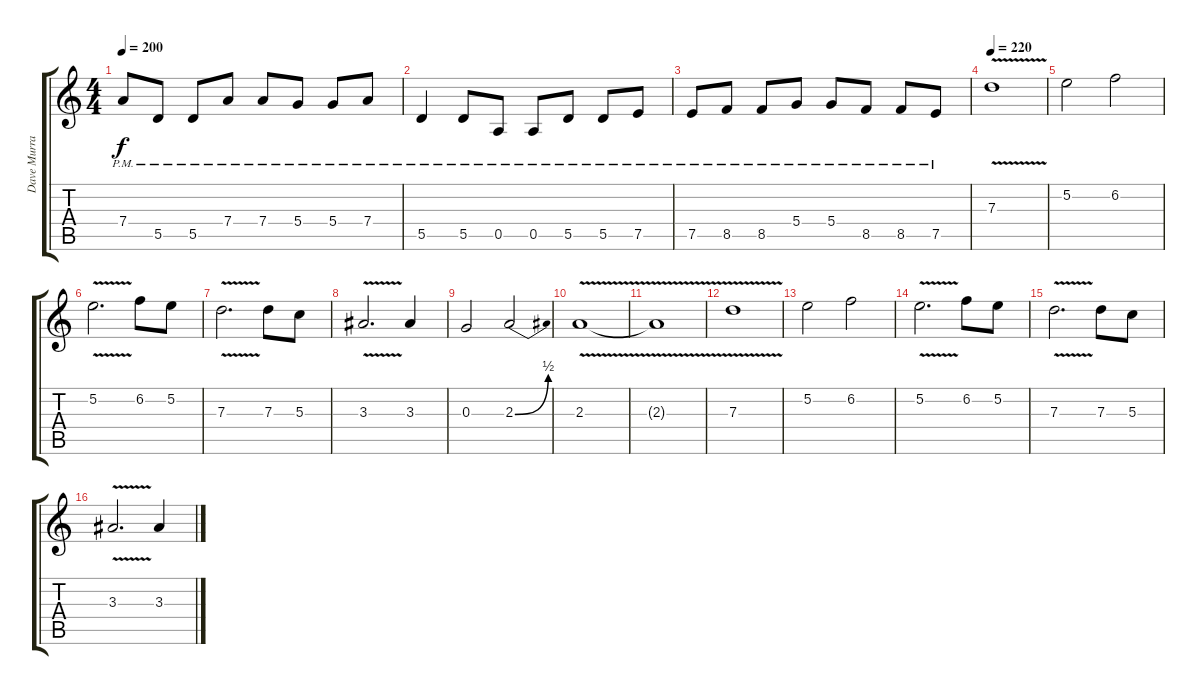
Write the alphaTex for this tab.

\track ("Dave Murray" "Dave Murra") {instrument distortionguitar}
\staff {score tabs}
\tuning (E4 B3 G3 D3 A2 E2) {hide}
\ts (4 4)
\tempo 200
\clef g2
\ks c
7.4{pm}.8{dy f} 5.5{pm}.8 5.5{pm}.8 7.4{pm}.8 7.4{pm}.8 5.4{pm}.8 5.4{pm}.8 7.4{pm}.8 |
5.5{pm}.4 5.5{pm}.8 0.5{pm}.8 0.5{pm}.8 5.5{pm}.8 5.5{pm}.8 7.5{pm}.8 |
7.5{pm}.8 8.5{pm}.8 8.5{pm}.8 5.4{pm}.8 5.4{pm}.8 8.5{pm}.8 8.5{pm}.8 7.5{pm}.8 |
\tempo 220
7.3{v}.1 |
5.2.2 6.2.2 |
5.2{v}.2{d} 6.2.8 5.2.8 |
7.3{v}.2{d} 7.3.8 5.3.8 |
3.3{v}.2{d} 3.3.4 |
0.3.2 2.3{be (bend 0 0 60 2)}.2 |
2.3{v}.1 |
2.3{t}.1 |
7.3{v}.1 |
5.2.2 6.2.2 |
5.2{v}.2{d} 6.2.8 5.2.8 |
7.3{v}.2{d} 7.3.8 5.3.8 |
3.3{v}.2{d} 3.3.4
